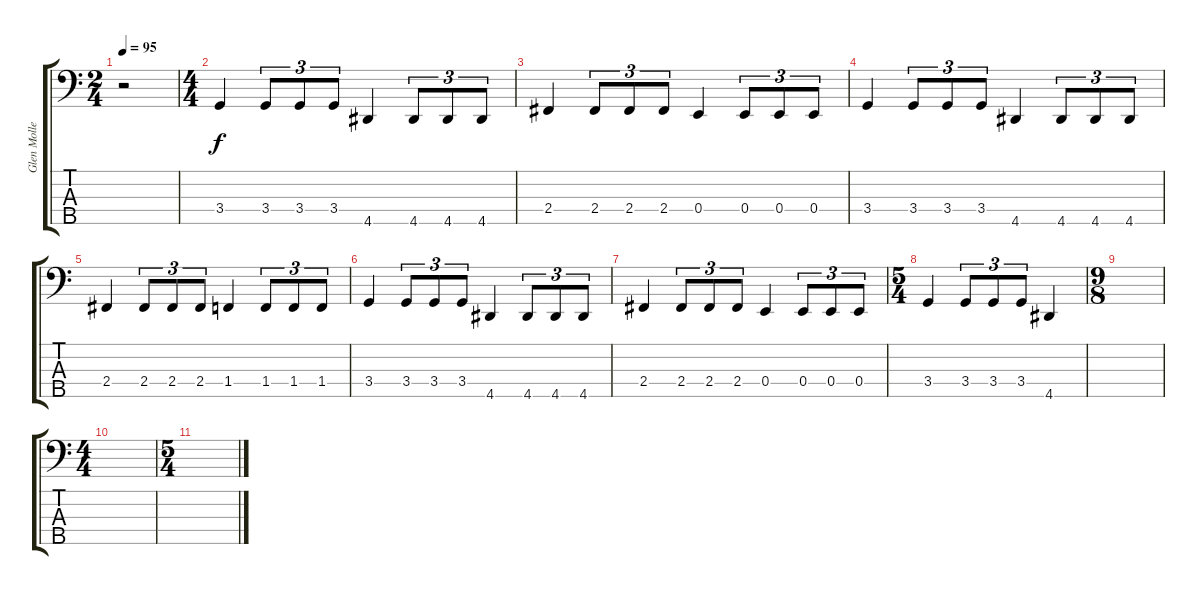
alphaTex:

\track ("Glen Mollen" "Glen Molle") {instrument electricbassfinger}
\staff {score tabs}
\tuning (G2 D2 A1 E1 B0) {hide}
\ts (2 4)
\tempo 95
\clef f4
\ks c
r.2{dy f instrument electricbassfinger} |
\ts (4 4)
3.4.4 3.4.8{tu (3 2)} 3.4.8{tu (3 2)} 3.4.8{tu (3 2)} 4.5.4 4.5.8{tu (3 2)} 4.5.8{tu (3 2)} 4.5.8{tu (3 2)} |
2.4.4 2.4.8{tu (3 2)} 2.4.8{tu (3 2)} 2.4.8{tu (3 2)} 0.4.4 0.4.8{tu (3 2)} 0.4.8{tu (3 2)} 0.4.8{tu (3 2)} |
3.4.4 3.4.8{tu (3 2)} 3.4.8{tu (3 2)} 3.4.8{tu (3 2)} 4.5.4 4.5.8{tu (3 2)} 4.5.8{tu (3 2)} 4.5.8{tu (3 2)} |
2.4.4 2.4.8{tu (3 2)} 2.4.8{tu (3 2)} 2.4.8{tu (3 2)} 1.4.4 1.4.8{tu (3 2)} 1.4.8{tu (3 2)} 1.4.8{tu (3 2)} |
3.4.4 3.4.8{tu (3 2)} 3.4.8{tu (3 2)} 3.4.8{tu (3 2)} 4.5.4 4.5.8{tu (3 2)} 4.5.8{tu (3 2)} 4.5.8{tu (3 2)} |
2.4.4 2.4.8{tu (3 2)} 2.4.8{tu (3 2)} 2.4.8{tu (3 2)} 0.4.4 0.4.8{tu (3 2)} 0.4.8{tu (3 2)} 0.4.8{tu (3 2)} |
\ts (5 4)
3.4.4 3.4.8{tu (3 2)} 3.4.8{tu (3 2)} 3.4.8{tu (3 2)} 4.5.4 |
\ts (9 8)
|
\ts (4 4)
|
\ts (5 4)
